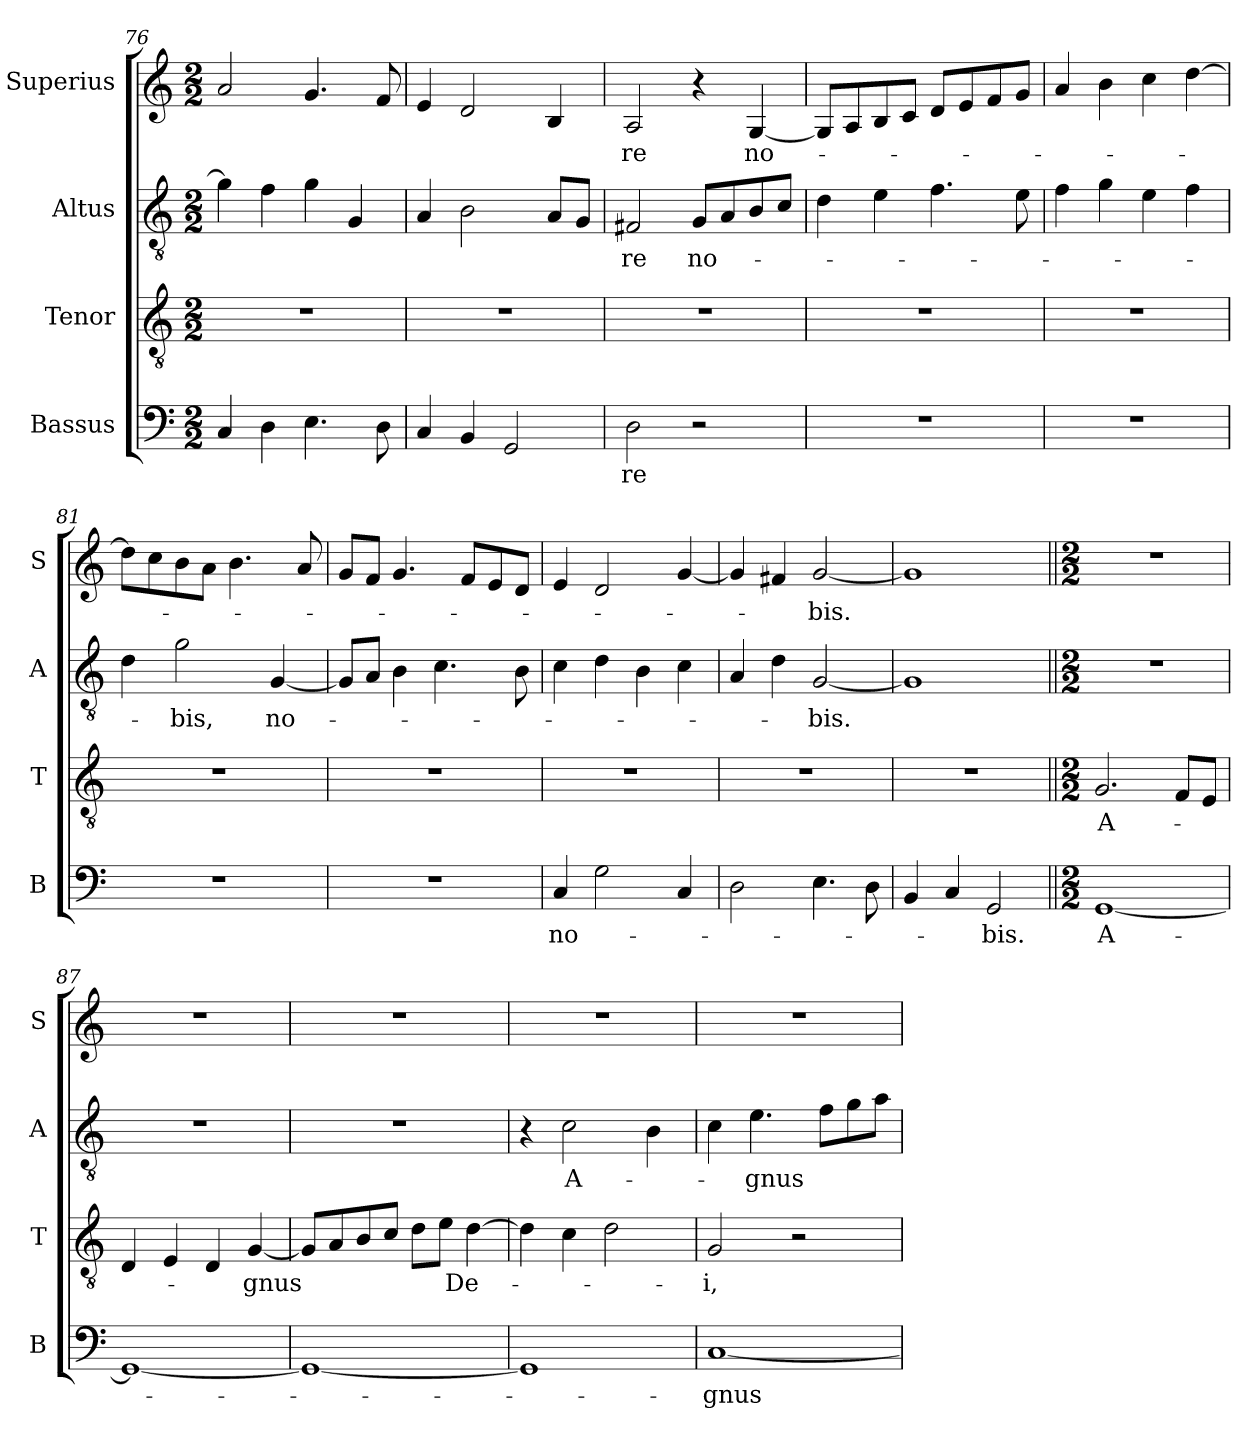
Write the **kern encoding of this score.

**kern	**text	**kern	**text	**kern	**text	**kern	**text
*part4	*part4	*part3	*part3	*part2	*part2	*part1	*part1
*staff4	*staff4	*staff3	*staff3	*staff2	*staff2	*staff1	*staff1
*I"Bassus	*	*I"Tenor	*	*I"Altus	*	*I"Superius	*
*I'B	*	*I'T	*	*I'A	*	*I'S	*
*clefF4	*	*clefGv2	*	*clefGv2	*	*clefG2	*
*k[]	*	*k[]	*	*k[]	*	*k[]	*
*M2/2	*	*M2/2	*	*M2/2	*	*M2/2	*
=76	=76	=76	=76	=76	=76	=76	=76
4C	.	1r	.	4g]	.	2a	.
4D	.	.	.	4f	.	.	.
4.E	.	.	.	4g	.	4.g	.
.	.	.	.	4G	.	.	.
8D	.	.	.	.	.	8f	.
=77	=77	=77	=77	=77	=77	=77	=77
4C	.	1r	.	4A	.	4e	.
4BB	.	.	.	2B	.	2d	.
2GG	.	.	.	.	.	.	.
.	.	.	.	8AL	.	4B	.
.	.	.	.	8GJ	.	.	.
=78	=78	=78	=78	=78	=78	=78	=78
!	!LO:LY:i	!	!	!	!	!	!
2D	-re	1r	.	2F#X	-re	2A	-re
!	!	!	!	!	!LO:LY:i	!	!
2r	.	.	.	8GL	no-	4r	.
.	.	.	.	8A	.	.	.
.	.	.	.	8B	.	[4G	no-
.	.	.	.	8cJ	.	.	.
=79	=79	=79	=79	=79	=79	=79	=79
1r	.	1r	.	4d	.	8GL]	.
.	.	.	.	.	.	8A	.
.	.	.	.	4e	.	8B	.
.	.	.	.	.	.	8cJ	.
.	.	.	.	4.f	.	8dL	.
.	.	.	.	.	.	8e	.
.	.	.	.	.	.	8f	.
.	.	.	.	8e	.	8gJ	.
=80	=80	=80	=80	=80	=80	=80	=80
1r	.	1r	.	4f	.	4a	.
.	.	.	.	4g	.	4b	.
.	.	.	.	4e	.	4cc	.
.	.	.	.	4f	.	[4dd	.
=81	=81	=81	=81	=81	=81	=81	=81
1r	.	1r	.	4d	.	8ddL]	.
.	.	.	.	.	.	8cc	.
!	!	!	!	!	!LO:LY:i	!	!
.	.	.	.	2g	-bis,	8b	.
.	.	.	.	.	.	8aJ	.
.	.	.	.	.	.	4.b	.
.	.	.	.	[4G	no-	.	.
.	.	.	.	.	.	8a	.
=82	=82	=82	=82	=82	=82	=82	=82
1r	.	1r	.	8GL]	.	8gL	.
.	.	.	.	8AJ	.	8fJ	.
.	.	.	.	4B	.	4.g	.
.	.	.	.	4.c	.	.	.
.	.	.	.	.	.	8fL	.
.	.	.	.	.	.	8e	.
.	.	.	.	8B	.	8dJ	.
=83	=83	=83	=83	=83	=83	=83	=83
!	!LO:LY:i	!	!	!	!	!	!
4C	no-	1r	.	4c	.	4e	.
2G	.	.	.	4d	.	2d	.
.	.	.	.	4B	.	.	.
4C	.	.	.	4c	.	[4g	.
=84	=84	=84	=84	=84	=84	=84	=84
2D	.	1r	.	4A	.	4g]	.
.	.	.	.	4d	.	4f#X	.
4.E	.	.	.	[2G	-bis.	[2g	-bis.
8D	.	.	.	.	.	.	.
=85	=85	=85	=85	=85	=85	=85	=85
4BB	.	1r	.	1G]	.	1g]	.
4C	.	.	.	.	.	.	.
!	!LO:LY:i	!	!	!	!	!	!
2GG	-bis.	.	.	.	.	.	.
=86||	=86||	=86||	=86||	=86||	=86||	=86||	=86||
*M2/2	*	*M2/2	*	*M2/2	*	*M2/2	*
[1GG	A-	2.G	A-	1r	.	1r	.
.	.	8FL	.	.	.	.	.
.	.	8EJ	.	.	.	.	.
=87	=87	=87	=87	=87	=87	=87	=87
1GG_	.	4D	.	1r	.	1r	.
.	.	4E	.	.	.	.	.
.	.	4D	.	.	.	.	.
.	.	[4G	-gnus	.	.	.	.
=88	=88	=88	=88	=88	=88	=88	=88
1GG_	.	8GL]	.	1r	.	1r	.
.	.	8A	.	.	.	.	.
.	.	8B	.	.	.	.	.
.	.	8cJ	.	.	.	.	.
.	.	8dL	.	.	.	.	.
.	.	8eJ	.	.	.	.	.
.	.	[4d	De-	.	.	.	.
=89	=89	=89	=89	=89	=89	=89	=89
1GG]	.	4d]	.	4r	.	1r	.
.	.	4c	.	2c	A-	.	.
.	.	2d	.	.	.	.	.
.	.	.	.	4B	.	.	.
=90	=90	=90	=90	=90	=90	=90	=90
[1C	-gnus	2G	-i,	4c	.	1r	.
.	.	.	.	4.e	-gnus	.	.
.	.	2r	.	.	.	.	.
.	.	.	.	8fL	.	.	.
.	.	.	.	8g	.	.	.
.	.	.	.	8aJ	.	.	.
=	=	=	=	=	=	=	=
*-	*-	*-	*-	*-	*-	*-	*-
